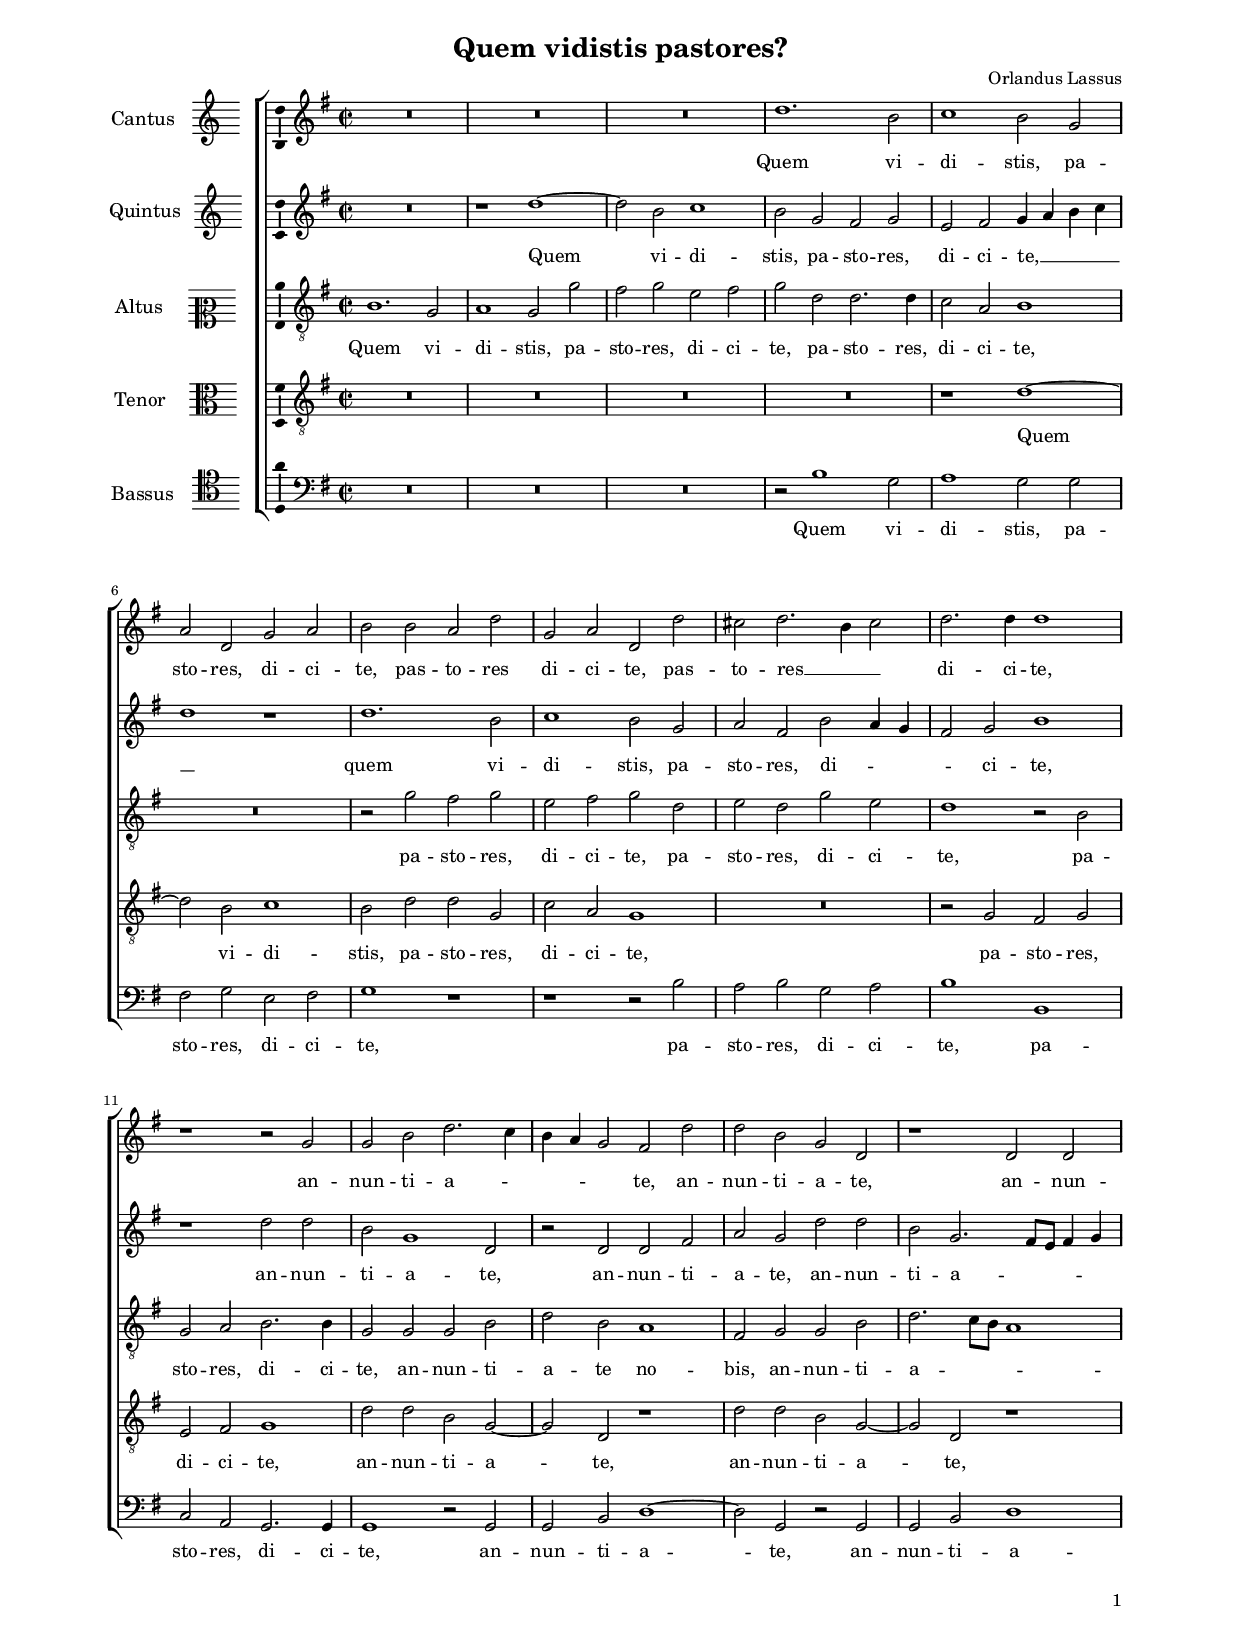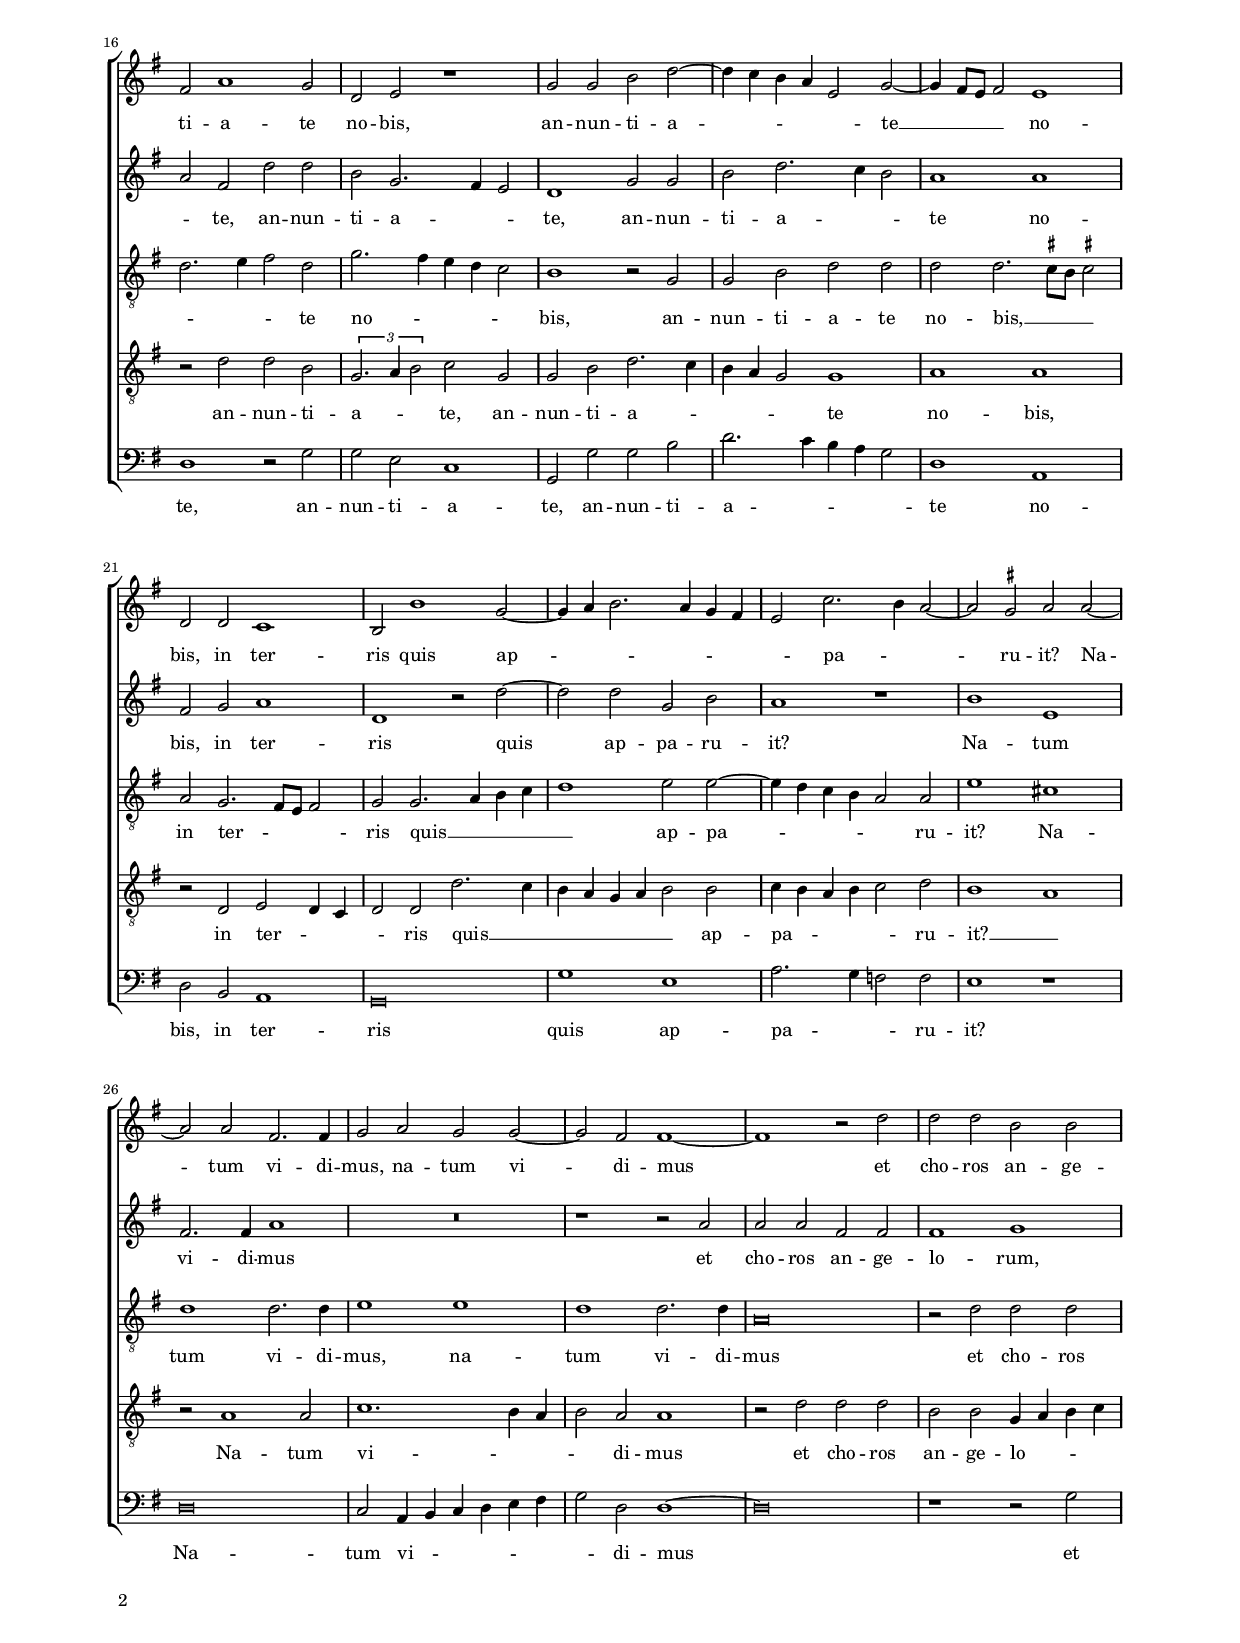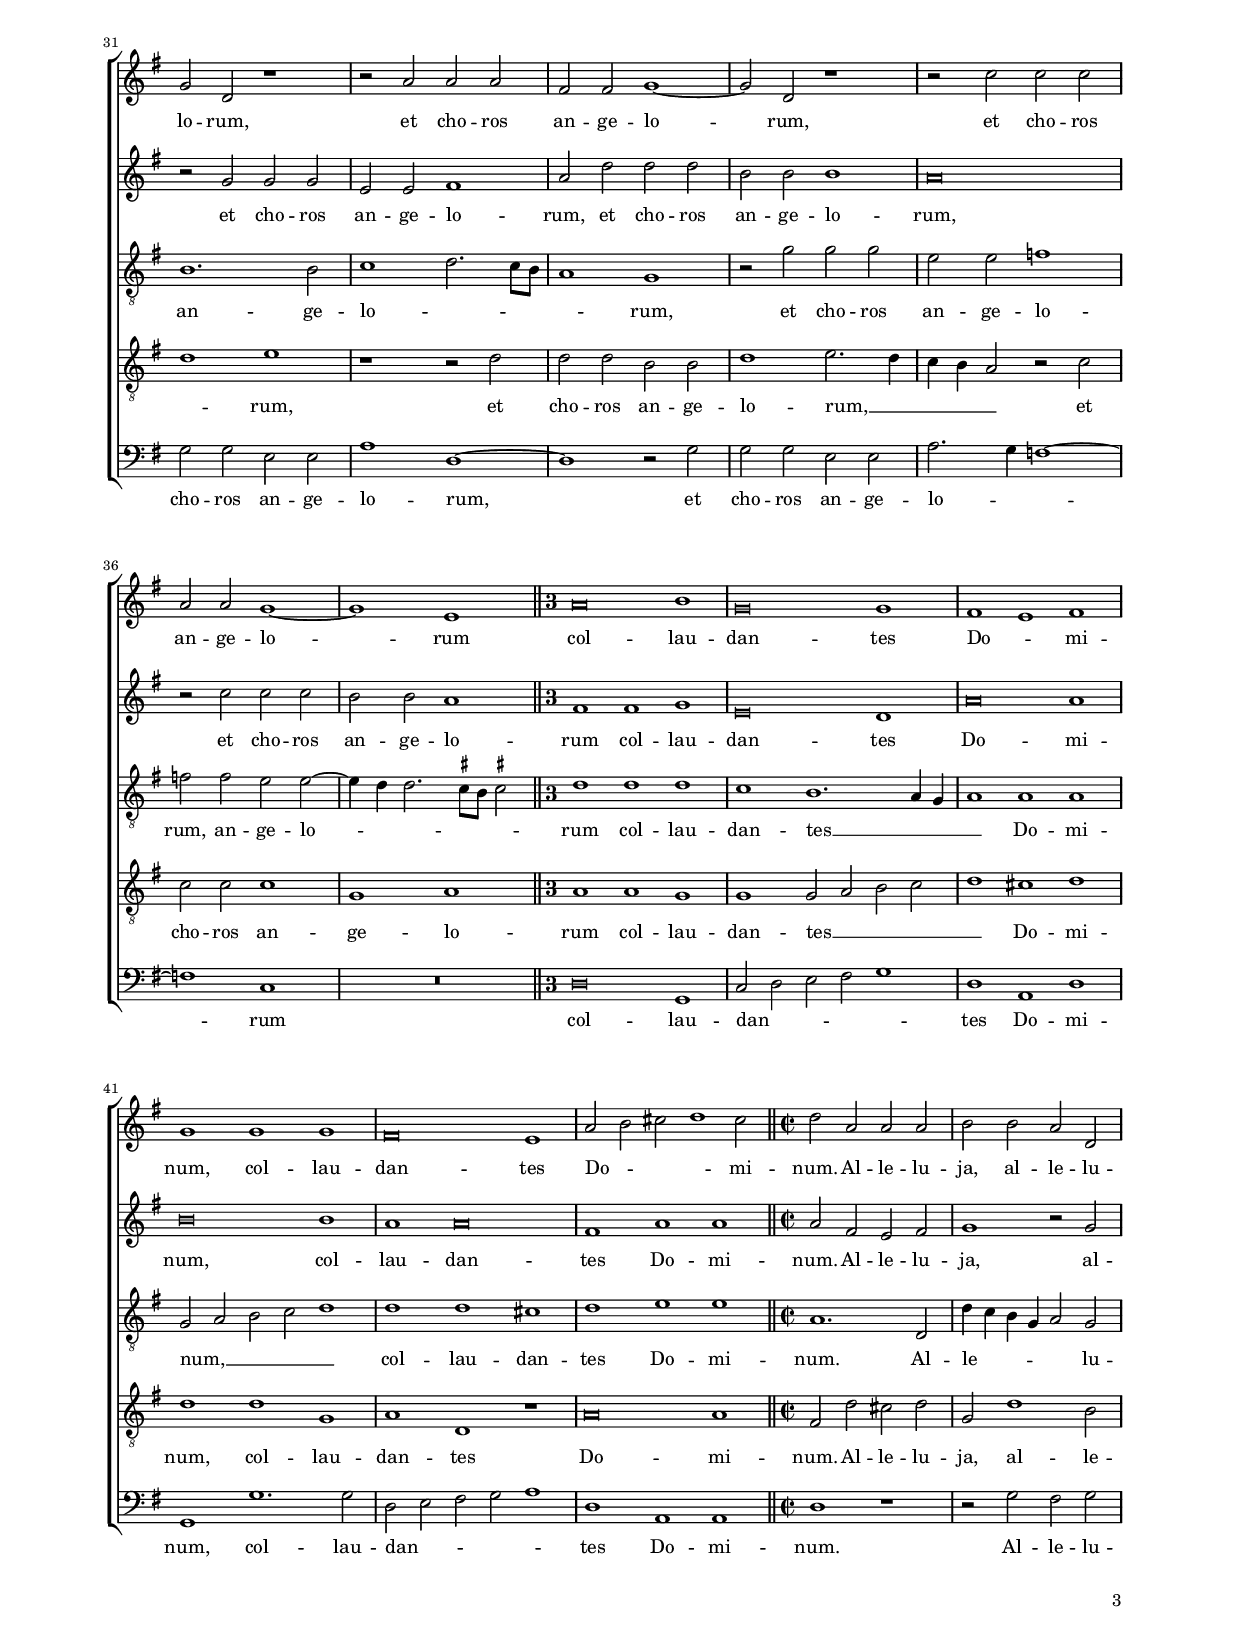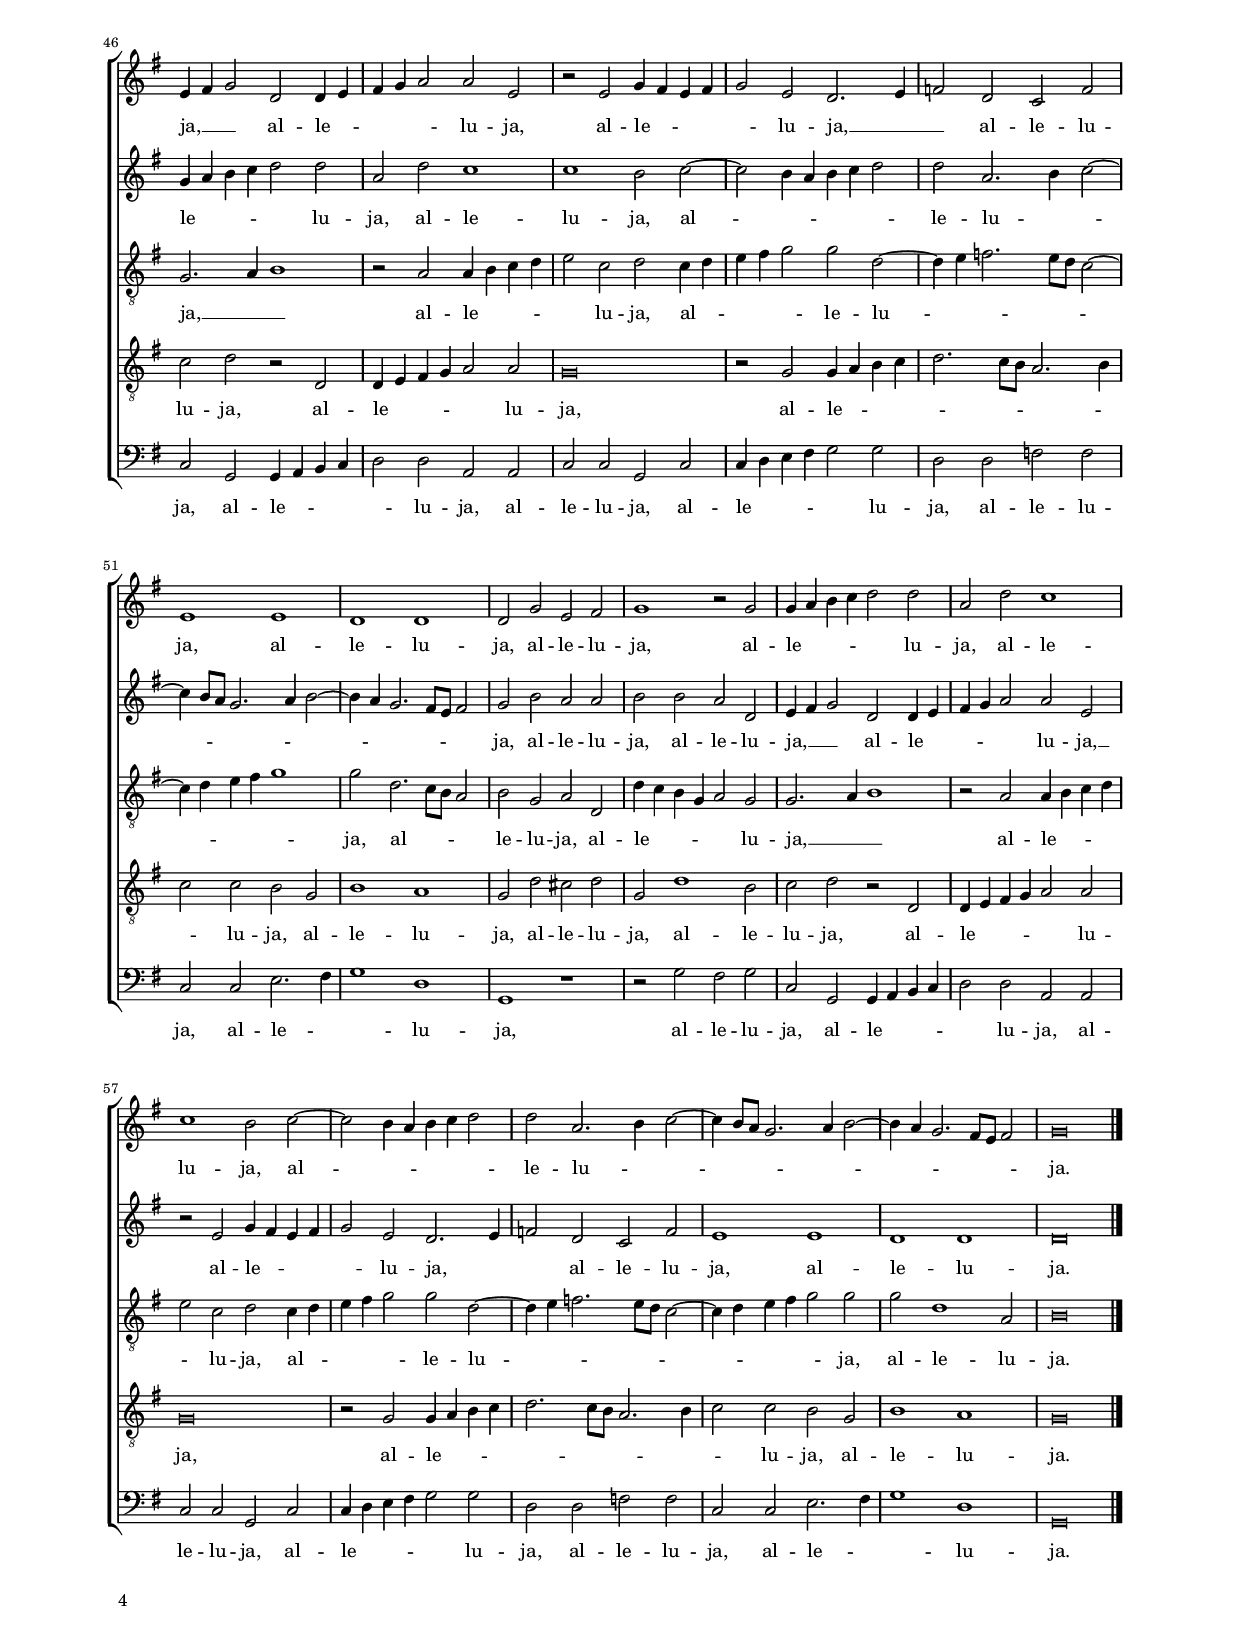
\header
{
  title="Quem vidistis pastores?"
  composer="Orlandus Lassus"
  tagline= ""
}

\version "2.22.1"
\include "deutsch.ly"
#(set-global-staff-size 15)
% #(set-default-paper-size "letter")
#(ly:set-option 'point-and-click #f)


\paper
	{
    top-margin = 1.8 \cm
	bottom-margin = 1.2 \cm
	left-margin = 2 \cm
	right-margin = 2 \cm
	ragged-bottom = ##f
	ragged-last-bottom = ##t
	print-page-number = ##f
	system-system-spacing = #'((basic-distance . 17) (minimum-distance . 14) (padding . 7) (strechability . 150))
    oddFooterMarkup=\markup   \fill-line { "" \fromproperty #'page:page-number-string }
    evenFooterMarkup=\markup  \fill-line { \fromproperty #'page:page-number-string "" }
    last-bottom-spacing = #'((basic-distance . 12) (minimum-distance . 7) (padding . 4))
	systems-per-page = 3
%	min-systems-per-page = 3
%	print-all-headers = ##t
%	print-first-page-number = ##t
%	first-page-number = 1
	}

	
global = {
	\key c \major
	\time 2/2 \set Score.measureLength = #(ly:make-moment 2 1)
	\skip 1*2*37 \bar "||"
	\time 3/1 \once \override Score.TimeSignature.style = #'single-digit
    \newSpacingSection \override Score.SpacingSpanner.common-shortest-duration = #(ly:make-moment 1 4)
	\skip 1*3*6 \bar "||"
	\time 2/2 \set Score.measureLength = #(ly:make-moment 2 1)
	\skip 1*2*19 \bar "|."
    }

	ficta = { \once \set suggestAccidentals = ##t }

	forget = #(define-music-function (music) (ly:music?) #{
		\accidentalStyle forget
		$music
		\accidentalStyle default
		#})

	m = \melisma
	me = \melismaEnd



incipitcantus = \markup { \score {
	{
	\set Staff.instrumentName = \markup { \fontsize #1 "Cantus" }
	\key c \major
	\clef violin
	s4 \bar ""
	}
	\layout  {
	raggedright = ##t
	indent = 1.6 \cm
	line-width = 2.4\cm
	\context { \Staff \remove Time_signature_engraver }
	\override Staff.Clef.Y-extent = #'(0 . 0)
	}} \hspace #1 }
      
      
incipitquintus = \markup { \score {
	{
	\set Staff.instrumentName = \markup { \fontsize #1 "Quintus" }
	\key c \major
	\clef violin
	s4 \bar ""
	}
	\layout  {
	raggedright = ##t
	indent = 1.6 \cm
	line-width = 2.4\cm
	\context { \Staff \remove Time_signature_engraver }
	\override Staff.Clef.Y-extent = #'(0 . 0)
	}} \hspace #1 }

      
incipitaltus = \markup { \score {
	{
	\set Staff.instrumentName = \markup { \fontsize #1 "Altus" }
	\key c \major
	\clef mezzosoprano
	s4 \bar ""
	}
	\layout  {
	raggedright = ##t
	indent = 1.6 \cm
	line-width = 2.4\cm
	\context { \Staff \remove Time_signature_engraver }
	\override Staff.Clef.Y-extent = #'(0 . 0)
	}} \hspace #1 }


incipittenor = \markup { \score {
	{
	\set Staff.instrumentName = \markup { \fontsize #1 "Tenor" }
	\key c \major
	\clef alto
	s4 \bar ""
	}
	\layout  {
	raggedright = ##t
	indent = 1.6 \cm
	line-width = 2.4\cm
	\context { \Staff \remove Time_signature_engraver }
	\override Staff.Clef.Y-extent = #'(0 . 0)
	}} \hspace #1 }
      
      
incipitbassus = \markup { \score {
	{
	\set Staff.instrumentName = \markup { \fontsize #1 "Bassus" }
	\key c \major
	\clef tenor
	s4 \bar ""
	}
	\layout  {
	raggedright = ##t
	indent = 1.6 \cm
	line-width = 2.4\cm
	\context { \Staff \remove Time_signature_engraver }
	\override Staff.Clef.Y-extent = #'(0 . 0)
	}} \hspace #1 }


cantus =  \relative c''
	{
    R\breve
	R\breve
	R\breve
	g'1. e2
%5
	f1 e2 c |
	d2 g, c d
	e2 e d g
	c,2 d g, g'
	fis2 g2. \m e4 fis2 \me
%10
	g2. g4 g1 |
	r1 r2 c,
	c2 e g2. \m f4
	e4 d c2 \me h g'
	g2 e c g
%15
	r1 g2 g |
	h2 d1 c2
	g2 a r1
	c2 c e g~
	g4 \m f e d a2 \me c~
%20
	c4 \m h8 a h2 \me a1 |
	g2 g f1
	e2 e'1 c2~
	c4 \m d e2. d4 c h
	a2 \me f'2. \m e4 d2~
%25
	d2 \me \ficta cis d d~ |
	d2 d h2. h4
	c2 d c c~
	c2 h h1~
	h1 r2 g'
%30
	g2 g e e
	c2 g r1
	r2 d' d d
	h2 h c1~
	c2 g r1
%35
	r2 f' f f |
	d2 d c1~
	c1 a | % 3/2
	d\breve e1
	c\breve c1
%40
	h1 \m a \me h |
	c1 c c
	h\breve a1
	d2 \m e fis g1 \me fis2 | % 2/2
	g2 d d d
%45
	e2 e d g, |
	a4 \m h c2 \me g2 g4 \m a
	h4 c d2 \me d a
	r2 a c4 \m h a h
	c2 \me a g2. \m a4
%50
	b2 \me g f b |
	a1 a
	g1 g
	g2 c a h
	c1 r2 c
%55
	c4 \m d e f g2 \me g |
	d2 g f1
	f1 e2 f~
	f2 \m e4 d e f g2 \me
	g2 d2. \m e4 f2~
%60
	f4 e8 d c2. d4 e2~ |
	e4 d c2. h8 a h2 \me
	c\breve
	}


quintus =  \relative c''
	{
	R\breve
	r1 g'~
	g2 e f1
	e2 c h c
%5
	a2 h c4 \m d e f |
	g1 \me r
	g1. e2
	f1 e2 c
	d2 h e \m d4 c
%10
	h2 \me c e1 |
	r1 g2 g
	e2 c1 g2
	r2 g g h
	d2 c g' g
%15
	e2 c2. \m h8 a h4 c |
	d2 \me h g' g
	e2 c2. \m h4 a2 \me
	g1 c2 c
	e2 g2. \m f4 e2 \me
%20
	d1 d |
	h2 c d1
	g,1 r2 g'~
	g2 g c, e
	d1 r
%25
	e1 a, |
	h2. h4 d1
	R\breve
	r1 r2 d
	d2 d h h
%30
	h1 c |
	r2 c c c
	a2 a h1
	d2 g g g
	e2 e e1
%35
	d\breve |
	r2 f f f
	e2 e d1 | % 3/2
	h1 h c
	a\breve g1
%40
	d'\breve d1 |
	e\breve e1
	d1 d\breve
	h1 d d | %2/2
	d2 h a h
%45
	c1 r2 c |
	c4 \m d e f g2 \me g
	d2 g f1
	f1 e2 f~
	f2 \m e4 d e f g2 \me
%50
	g2 d2. \m e4 f2~ |
	f4 e8 d c2. d4 e2~
	e4 d c2. h8 a h2 \me
	c2 e d d
	e2 e d g,
%55
	a4 \m h c2 \me g g4 \m a |
	h4 c d2 \me d a
	r2 a c4 \m h a h
	c2 \me a g2. \m a4
	b2 \me g f b
%60
	a1 a
	g1 g
	g\breve
	}


altus =  \relative c'
	{
	e1. c2
	d1 c2 c'
	h2 c a h
	c2 g g2. g4
%5
	f2 d e1 |
	R\breve
	r2 c' h c
	a2 h c g
	a2 g c a
%10
	g1 r2 e |
	c2 d e2. e4
	c2 c c e
	g2 e d1
	h2 c c2 e 
%15
	g2. \m f8 e d1
	g2. a4 h2 \me g |
	c2. \m h4 a g f2 \me
	e1 r2 c
	c2 e g g
%20
	g2 g2. \m \ficta fis8 e \ficta fis!2 \me |
	d2 c2. \m h8 a h2 \me |
	c2 c2. \m d4 e f
	g1 \me a2 a~
	a4 \m g4 f e d2 \me d
%25
	a'1 fis |
	g1 g2. g4
	a1 a
	g1 g2. g4
	d\breve
%30
	r2 g g g
	e1. e2 |
	f1 \m g2. f8 e
	d1 \me c
	r2 c' c c
%35
	a2 a b1 |
	b2 b a a~
	a4 \m g g2. \ficta fis8 e \ficta fis!2 \me | % 3/2
	g1 g g 
	f1 e1. \m d4 c 
%40
	d1 \me d d |
	c2 \m d e f g1 \me
	g1 g fis
	g1 a a | % 2/2
	d,1. g,2
%45
	g'4 \m f e c d2 \me c |
	c2. \m d4 e1 \me
	r2 d d4 \m e f g
	a2 \me f g f4 \m g
	a4 h c2 \me c g~
%50
	g4 \m a b2. a8 g f2~ |
	f4 g a h c1 \me
	c2 g2. \m f8 e d2 \me
	e2 c d g,
	g'4 \m f e c d2 \me c
%55
	c2. \m d4 e1 \me |
	r2 d d4 \m e f g
	a2 \me f g f4 \m g
	a4 h c2 \me c g~
	g4 \m a b2. a8 g f2~
%60
	f4 g a h c2 \me c
	c2 g1 d2
	e\breve
	}


tenor  =  \relative c'
	{
        R\breve
	R\breve
	R\breve
	R\breve
%5
	r1 g'~ |
	g2 e f1
	e2 g g c,
	f2 d c1
	R\breve
%10
	r2 c h c |
	a2 h c1
	g'2 g e c~
	c2 g r1
	g'2 g e c~
%15
	c2 g r1 |
	r2 g' g e
	\tuplet 3/2 { c2. \m d4 e2 \me } f2 c
	c2 e g2. \m f4
	e4 d c2 \me c1
%20
	d1 d |
	r2 g, a2 \m g4 f |
	g2 \me g g'2. \m f4 |
	e4 d c d e2 \me e
	f4 \m e d e f2 \me g
%25
	e1 \m d \me |
	r2 d1 d2
	f1. \m e4 d
	e2 \me d d1
	r2 g g g
%30
	e2 e c4 \m d e f |
	g1 \me a
	r1 r2 g
	g2 g e e
	g1 a2. \m g4
%35
	f4 e d2 \me r f |
	f2 f f1
	c1 d | % 3/2
	d1 d c
	c1 c2 \m d e f
%40
	g1 \me fis g
	g1 g c,
	d1 g, r
	d'\breve d1 | %2/2
	h2 g' fis g
%45
	c,2 g'1 e2 |
	f2 g r2 g,
	g4 \m a h c d2 \me d |
	c\breve
	r2 c c4 \m d e f
%50
	g2. f8 e d2. e4 |
	f2 \me f e c
	e1 d
	c2 g' fis g
	c,2 g'1 e2
%55
	f2 g r2 g, |
	g4 \m a h c d2 \me d
	c\breve
	r2 c c4 \m d e f
	g2. f8 e d2. e4
%60
	f2 \me f e c
	e1 d
	c\breve
	}


bassus  =  \relative c
	{
	R\breve
	R\breve
	R\breve
	r2 e'1 c2
%5
	d1 c2 c |
	h2 c a h
	c1 r
	r1 r2 e
	d2 e c d
%10
	e1 e, |
	f2 d c2. c4
	c1 r2 c
	c2 e g1~
	g2 c, r c
%15
	c2 e g1 |
	g1 r2 c
	c2 a f1
	c2 c' c e
	g2. \m f4 e d c2 \me |
%20
	g1 d |
	g2 e d1
	c\breve
	c'1 a
	d2. \m c4 b2 \me b
%25
	a1 r |
	g\breve
	f2 d4 \m e f g a h |
	c2 \me g g1~
	g\breve
%30
	r1 r2 c |
	c2 c a a
	d1 g,~
	g1 r2 c
	c2 c a a
%35
	d2. \m c4 b1~ |
	b1 \me f
	R\breve | % 3/2
	g\breve c,1
	f2 \m g a h c1 \me
%40
	g1 d g |
	c,1 c'1. c2
	g2 \m a h c d1 \me
	g, d d | % 2/2
	g1 r
%45
	r2 c h c |
	f,2 c c4 \m d e f
	g2 \me g d d
	f2 f c f
	f4 \m g a h c2 \me c
%50
	g2 g b b |
	f2 f a2. \m h4
	c1 \me g
	c,1 r
	r2 c' h c
%55
	f,2 c c4 \m d e f |
	g2 \me g d d
	f2 f c f
	f4 \m g a h c2 \me c
	g2 g b b
%60
	f2 f a2. \m h4 |
	c1 \me g
	c,\breve
	}


lyricscantus = \lyricmode {
	Quem vi -- di -- stis, pa -- sto -- res, di -- ci -- te,
	pas -- to -- res di -- ci -- te,
	pas -- to -- res __ di -- ci -- te,
	an -- nun -- ti -- a -- te,
	an -- nun -- ti -- a -- te,
	an -- nun -- ti -- a -- te no -- bis,
	an -- nun -- ti -- a -- te __ no -- bis,
	in ter -- ris quis ap -- pa -- ru -- it?
	Na -- tum vi -- di -- mus,
	na -- tum vi -- di -- mus
	et cho -- ros an -- ge -- lo -- rum,
	et cho -- ros an -- ge -- lo -- rum,
	et cho -- ros an -- ge -- lo -- rum
	col -- lau -- dan -- tes Do -- mi -- num,
	col -- lau -- dan -- tes Do -- mi -- num.
	Al -- le -- lu -- ja,
	al -- le -- lu -- ja, __
	al -- le -- lu -- ja,
	al -- le -- lu -- ja, __
	al -- le -- lu -- ja,
	al -- le -- lu -- ja,
	al -- le -- lu -- ja,
	al -- le -- lu -- ja,
	al -- le -- lu -- ja,
	al -- le -- lu -- ja.
	}


lyricsquintus = \lyricmode {
	Quem vi -- di -- stis, pa -- sto -- res, di -- ci -- te, __
	quem vi -- di -- stis, pa -- sto -- res, di -- ci -- te,
	an -- nun -- ti -- a -- te,
	an -- nun -- ti -- a -- te,
	an -- nun -- ti -- a -- te,
	an -- nun -- ti -- a -- te,
	an -- nun -- ti -- a -- te no -- bis,
	in ter -- ris quis ap -- pa -- ru -- it?
	Na -- tum vi -- di -- mus
	et cho -- ros an -- ge -- lo -- rum,
	et cho -- ros an -- ge -- lo -- rum,
	et cho -- ros an -- ge -- lo -- rum,
	et cho -- ros an -- ge -- lo -- rum
	col -- lau -- dan -- tes Do -- mi -- num,
	col -- lau -- dan -- tes Do -- mi -- num.
	Al -- le -- lu -- ja,
	al -- le -- lu -- ja,
	al -- le -- lu -- ja,
	al -- le -- lu -- ja,
	al -- le -- lu -- ja,
	al -- le -- lu -- ja, __
	al -- le -- lu -- ja, __
	al -- le -- lu -- ja,
	al -- le -- lu -- ja,
	al -- le -- lu -- ja.
	}


lyricsaltus = \lyricmode {
	Quem vi -- di -- stis, pa -- sto -- res, di -- ci -- te,
	pa -- sto -- res, di -- ci -- te,
	pa -- sto -- res, di -- ci -- te,
	pa -- sto -- res, di -- ci -- te,
	pa -- sto -- res, di -- ci -- te,
	an -- nun -- ti -- a -- te no -- bis,
	an -- nun -- ti -- a -- te no -- bis,
	an -- nun -- ti -- a -- te no -- bis, __
	in ter -- ris quis __ ap -- pa -- ru -- it?
	Na -- tum vi -- di -- mus,
	na -- tum vi -- di -- mus
	et cho -- ros an -- ge -- lo -- rum,
	et cho -- ros an -- ge -- lo -- rum,
	an -- ge -- lo -- rum
	col -- lau -- dan -- tes __ Do -- mi -- num, __
	col -- lau -- dan -- tes Do -- mi -- num.
	Al -- le -- lu -- ja, __
	al -- le -- lu -- ja,
	al -- le -- lu -- ja,
	al -- le -- lu -- ja,
	al -- le -- lu -- ja, __
	al -- le -- lu -- ja,
	al -- le -- lu -- ja,
	al -- le -- lu -- ja.
	}


lyricstenor = \lyricmode {
	Quem vi -- di -- stis, pa -- sto -- res, di -- ci -- te,
	pa -- sto -- res, di -- ci -- te,
	an -- nun -- ti -- a -- te,
	an -- nun -- ti -- a -- te,
	an -- nun -- ti -- a -- te,
	an -- nun -- ti -- a -- te no -- bis,
	in ter -- ris quis __ ap -- pa -- ru -- it? __
	Na -- tum vi -- di -- mus
	et cho -- ros an -- ge -- lo -- rum,
	et cho -- ros an -- ge -- lo -- rum, __
	et cho -- ros an -- ge -- lo -- rum
	col -- lau -- dan -- tes __ Do -- mi -- num,
	col -- lau -- dan -- tes Do -- mi -- num.
	Al -- le -- lu -- ja,
	al -- le -- lu -- ja,
	al -- le -- lu -- ja,
	al -- le -- lu -- ja,
	al -- le -- lu -- ja,
	al -- le -- lu -- ja,
	al -- le -- lu -- ja,
	al -- le -- lu -- ja,
	al -- le -- lu -- ja,
	al -- le -- lu -- ja.
	}


lyricsbassus = \lyricmode {
	Quem vi -- di -- stis, pa -- sto -- res, di -- ci -- te,
	pa -- sto -- res, di -- ci -- te,
	pa -- sto -- res, di -- ci -- te,
	an -- nun -- ti -- a -- te,
	an -- nun -- ti -- a -- te,
	an -- nun -- ti -- a -- te,
	an -- nun -- ti -- a -- te no -- bis,
	in ter -- ris quis ap -- pa -- ru -- it?
	Na -- tum vi -- di -- mus
	et cho -- ros an -- ge -- lo -- rum,
	et cho -- ros an -- ge -- lo -- rum
	col -- lau -- dan -- tes Do -- mi -- num,
	col -- lau -- dan -- tes Do -- mi -- num.
	Al -- le -- lu -- ja,
	al -- le -- lu -- ja,
	al -- le -- lu -- ja,
	al -- le -- lu -- ja,
	al -- le -- lu -- ja,
	al -- le -- lu -- ja,
	al -- le -- lu -- ja,
	al -- le -- lu -- ja,
	al -- le -- lu -- ja,
	al -- le -- lu -- ja,
	al -- le -- lu -- ja,
	al -- le -- lu -- ja.
	}


\score
{  
    \transpose c g, {
	\new ChoirStaff \with { \override StaffGrouper.staff-staff-spacing.basic-distance = #12 }
	<<

	\new Staff << \global
	\new Voice="v1" {
		\set Staff.instrumentName=\incipitcantus
%		\set Staff.instrumentName= "S"
		\set Staff.midiInstrument = "reed organ"
		\clef violin
		\cantus }
	\new Lyrics \lyricsto "v1" {\lyricscantus }
	>>


	\new Staff << \global
	\new Voice="v5" {
		\set Staff.instrumentName=\incipitquintus
%		\set Staff.instrumentName= "Q"
		\set Staff.midiInstrument = "reed organ"
		\clef violin
		\quintus}
	\new Lyrics \lyricsto "v5" {\lyricsquintus }
	>>
        

	\new Staff << \global
	\new Voice="v2" {
		\set Staff.instrumentName=\incipitaltus
%		\set Staff.instrumentName= "A"
		\set Staff.midiInstrument = "reed organ"
        \clef "G_8"
		\altus}
	\new Lyrics \lyricsto "v2" {\lyricsaltus }
	>>


	\new Staff << \global
	\new Voice="v3" {
		\set Staff.instrumentName=\incipittenor
%		\set Staff.instrumentName= "T"
		\set Staff.midiInstrument = "reed organ"
		\clef "G_8"
		\tenor }
	\new Lyrics \lyricsto "v3" {\lyricstenor }
	>>


	\new Staff << \global
	\new Voice="v4" {
		\set Staff.instrumentName=\incipitbassus
%		\set Staff.instrumentName= "B"
		\set Staff.midiInstrument = "reed organ"
		\clef bass 
		\bassus }
	\new Lyrics \lyricsto "v4" {\lyricsbassus}
	>>

	>>
	} % transpose

	\layout
	{
	indent = 2.5\cm
	\context { \Lyrics \override VerticalAxisGroup.nonstaff-relatedstaff-spacing.padding = #1.5 }
%	\context { \Lyrics \override LyricText.font-size = #1 }
	\context { \Staff \override TimeSignature.break-visibility = #end-of-line-invisible }
	\context { \Staff \consists "Ambitus_engraver" }
	\context { \Score \override BarNumber.padding = #2 }
	\context { \Voice \override NoteHead.style = #'baroque }
	}

\midi
	{
    	\tempo 2 = 90
	}

}


% EOF
